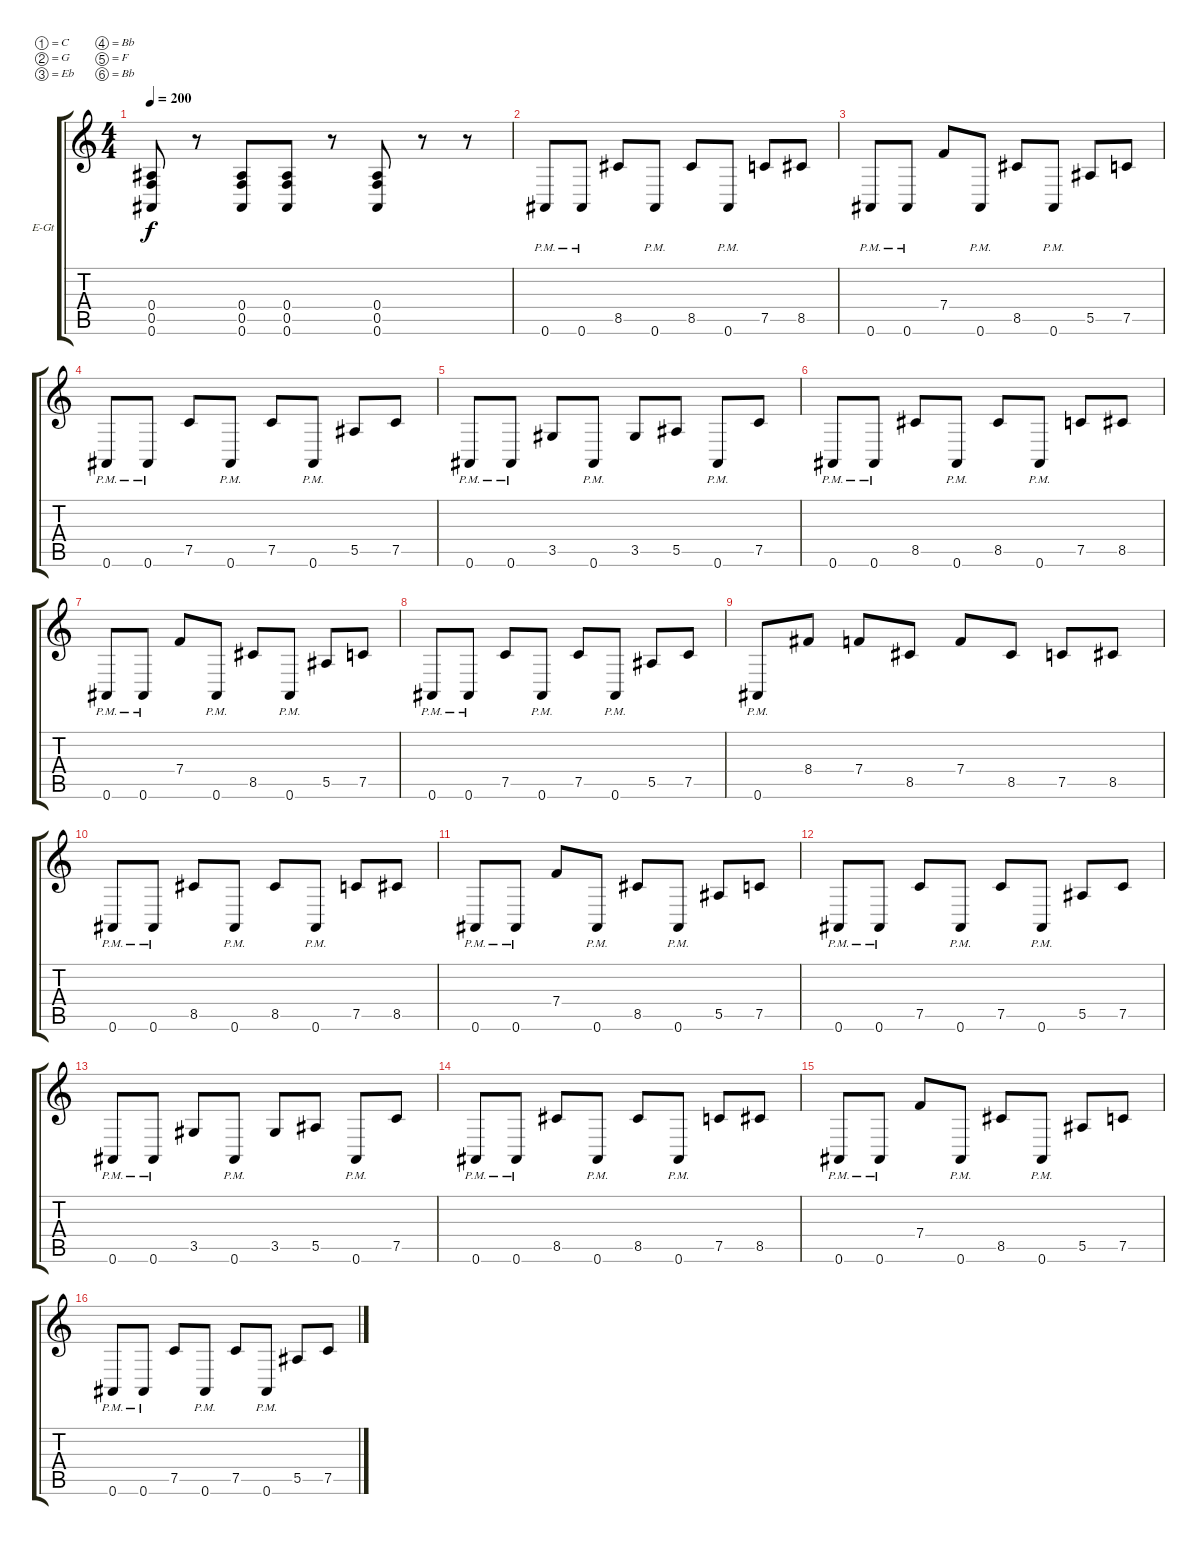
\defaultSystemsLayout 4
\bracketExtendMode groupsimilarinstruments
\firstSystemTrackNameOrientation horizontal
\otherSystemsTrackNameOrientation horizontal
\track ("Electric Guitar L" "E-Gt") {instrument distortionguitar}
\staff {score tabs}
\tuning (C4 G3 Eb3 Bb2 F2 Bb1)
\ts (4 4)
\tempo 200
\clef g2
\ks c
(0.4 0.5 0.6).8{dy f} r.8 (0.4 0.5 0.6).8 (0.4 0.5 0.6).8 r.8 (0.4 0.5 0.6).8 r.8 r.8 |
0.6{pm}.8 0.6{pm}.8 8.5.8 0.6{pm}.8 8.5.8 0.6{pm}.8 7.5.8 8.5.8 |
0.6{pm}.8 0.6{pm}.8 7.4.8 0.6{pm}.8 8.5.8 0.6{pm}.8 5.5.8 7.5.8 |
0.6{pm}.8 0.6{pm}.8 7.5.8 0.6{pm}.8 7.5.8 0.6{pm}.8 5.5.8 7.5.8 |
0.6{pm}.8 0.6{pm}.8 3.5.8 0.6{pm}.8 3.5.8 5.5.8 0.6{pm}.8 7.5.8 |
0.6{pm}.8 0.6{pm}.8 8.5.8 0.6{pm}.8 8.5.8 0.6{pm}.8 7.5.8 8.5.8 |
0.6{pm}.8 0.6{pm}.8 7.4.8 0.6{pm}.8 8.5.8 0.6{pm}.8 5.5.8 7.5.8 |
0.6{pm}.8 0.6{pm}.8 7.5.8 0.6{pm}.8 7.5.8 0.6{pm}.8 5.5.8 7.5.8 |
0.6{pm}.8 8.4.8 7.4.8 8.5.8 7.4.8 8.5.8 7.5.8 8.5.8 |
0.6{pm}.8 0.6{pm}.8 8.5.8 0.6{pm}.8 8.5.8 0.6{pm}.8 7.5.8 8.5.8 |
0.6{pm}.8 0.6{pm}.8 7.4.8 0.6{pm}.8 8.5.8 0.6{pm}.8 5.5.8 7.5.8 |
0.6{pm}.8 0.6{pm}.8 7.5.8 0.6{pm}.8 7.5.8 0.6{pm}.8 5.5.8 7.5.8 |
0.6{pm}.8 0.6{pm}.8 3.5.8 0.6{pm}.8 3.5.8 5.5.8 0.6{pm}.8 7.5.8 |
0.6{pm}.8 0.6{pm}.8 8.5.8 0.6{pm}.8 8.5.8 0.6{pm}.8 7.5.8 8.5.8 |
0.6{pm}.8 0.6{pm}.8 7.4.8 0.6{pm}.8 8.5.8 0.6{pm}.8 5.5.8 7.5.8 |
0.6{pm}.8 0.6{pm}.8 7.5.8 0.6{pm}.8 7.5.8 0.6{pm}.8 5.5.8 7.5.8
